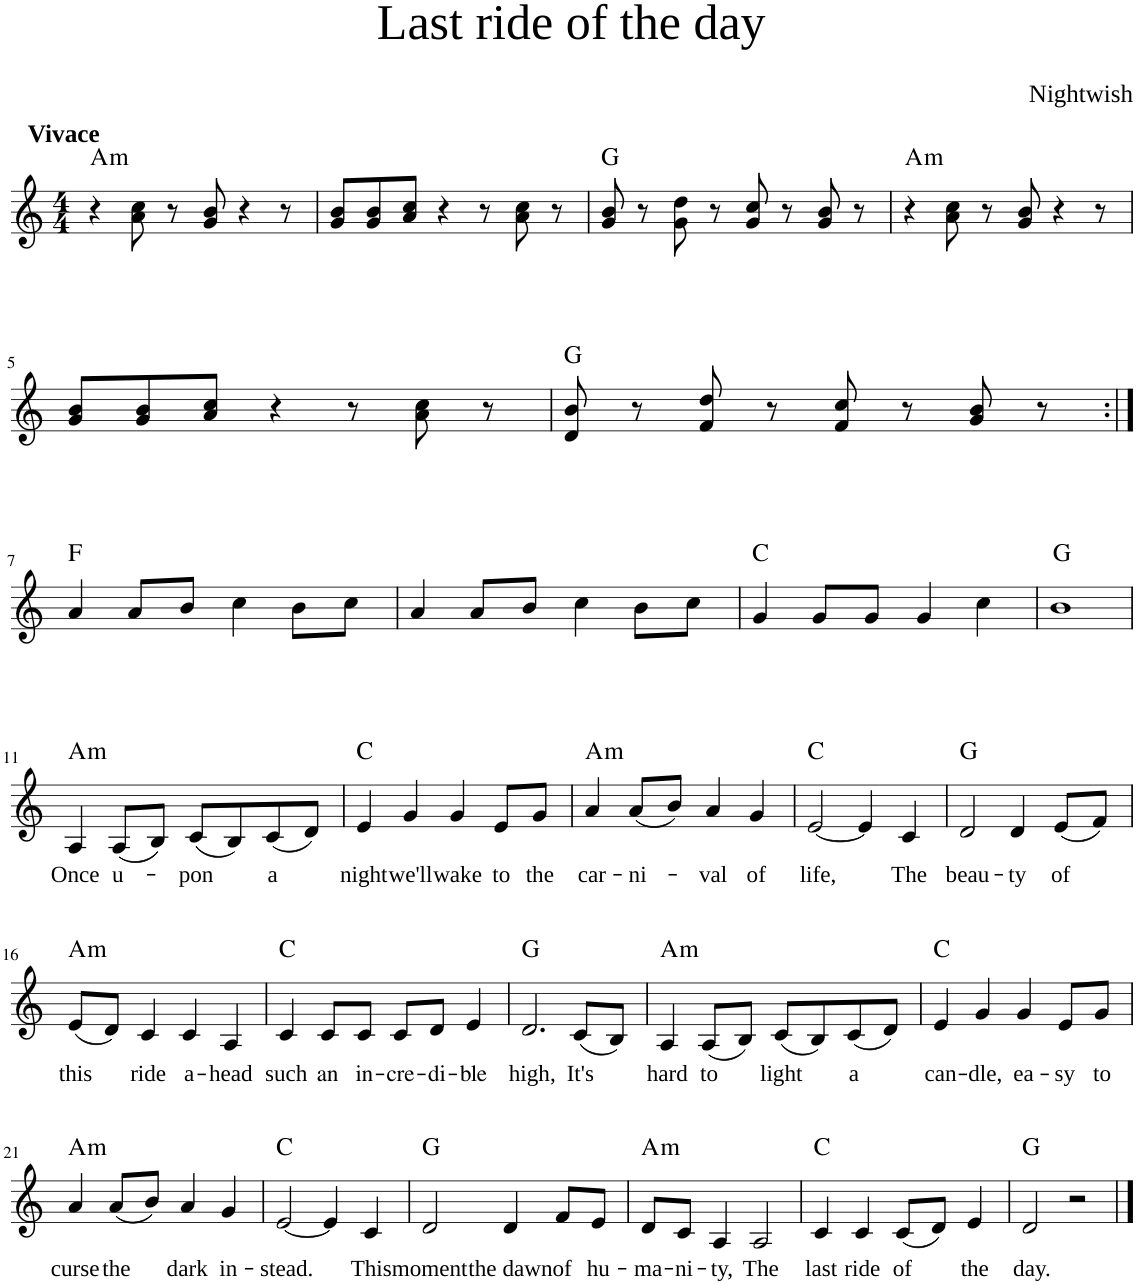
**kern	**text	**harte
*part1	*part1	*part1
*staff1	*staff1	*
*I"Piano	*	*
*I'Pno	*	*
*clefG2	*	*
*k[]	*	*
*M4/4	*	*
=1	=1	=1
!LO:TX:a:B:t=Vivace	!	!LO:H:kt=m
4r	.	A:min
8a\ 8cc\	.	.
8r	.	.
8g/ 8b/	.	.
4r	.	.
8r	.	.
=2	=2	=2
8g/ 8b/L	.	.
8g/ 8b/	.	.
8a/ 8cc/J	.	.
4r	.	.
8r	.	.
8a\ 8cc\	.	.
8r	.	.
=3	=3	=3
8g/ 8b/	.	G:maj
8r	.	.
8g\ 8dd\	.	.
8r	.	.
8g/ 8cc/	.	.
8r	.	.
8g/ 8b/	.	.
8r	.	.
=4	=4	=4
!	!	!LO:H:kt=m
4r	.	A:min
8a\ 8cc\	.	.
8r	.	.
8g/ 8b/	.	.
4r	.	.
8r	.	.
!!LO:LB:g=z
=5	=5	=5
8g/ 8b/L	.	.
8g/ 8b/	.	.
8a/ 8cc/J	.	.
4r	.	.
8r	.	.
8a\ 8cc\	.	.
8r	.	.
=6	=6	=6
8d/ 8b/	.	G:maj
8r	.	.
8f/ 8dd/	.	.
8r	.	.
8f/ 8cc/	.	.
8r	.	.
8g/ 8b/	.	.
8r	.	.
!!LO:LB:g=z
=7:|!	=7:|!	=7:|!
4a/	.	F:maj
8a/L	.	.
8b/J	.	.
4cc\	.	.
8b\L	.	.
8cc\J	.	.
=8	=8	=8
4a/	.	.
8a/L	.	.
8b/J	.	.
4cc\	.	.
8b\L	.	.
8cc\J	.	.
=9	=9	=9
4g/	.	C:maj
8g/L	.	.
8g/J	.	.
4g/	.	.
4cc\	.	.
=10	=10	=10
1b	.	G:maj
!!LO:LB:g=z
=11	=11	=11
!	!LO:LY:b	!LO:H:kt=m
4A/	Once	A:min
!	!LO:LY:b	!
(8A/L	u-	.
8B/J)	.	.
!	!LO:LY:b	!
(8c/L	pon	.
8B/)	.	.
!	!LO:LY:b	!
(8c/	a	.
8d/J)	.	.
=12	=12	=12
!	!LO:LY:b	!
4e/	night	C:maj
!	!LO:LY:b	!
4g/	we'll	.
!	!LO:LY:b	!
4g/	wake	.
!	!LO:LY:b	!
8e/L	to	.
!	!LO:LY:b	!
8g/J	the	.
=13	=13	=13
!	!LO:LY:b	!LO:H:kt=m
4a/	car-	A:min
!	!LO:LY:b	!
(8a/L	-ni-	.
8b/J)	.	.
!	!LO:LY:b	!
4a/	val	.
!	!LO:LY:b	!
4g/	of	.
=14	=14	=14
!	!LO:LY:b	!
[2e/	life,	C:maj
4e/]	.	.
!	!LO:LY:b	!
4c/	The	.
=15	=15	=15
!	!LO:LY:b	!
2d/	beau-	G:maj
!	!LO:LY:b	!
4d/	-ty	.
!	!LO:LY:b	!
(8e/L	of	.
8f/J)	.	.
!!LO:LB:g=z
=16	=16	=16
!	!LO:LY:b	!LO:H:kt=m
(8e/L	this	A:min
8d/J)	.	.
!	!LO:LY:b	!
4c/	ride	.
!	!LO:LY:b	!
4c/	a-	.
!	!LO:LY:b	!
4A/	-head	.
=17	=17	=17
!	!LO:LY:b	!
4c/	such	C:maj
!	!LO:LY:b	!
8c/L	an	.
!	!LO:LY:b	!
8c/J	in-	.
!	!LO:LY:b	!
8c/L	-cre-	.
!	!LO:LY:b	!
8d/J	-di-	.
!	!LO:LY:b	!
4e/	-ble	.
=18	=18	=18
!	!LO:LY:b	!
2.d/	high,	G:maj
!	!LO:LY:b	!
(8c/L	It's	.
8B/J)	.	.
=19	=19	=19
!	!LO:LY:b	!LO:H:kt=m
4A/	hard	A:min
!	!LO:LY:b	!
(8A/L	to	.
8B/J)	.	.
!	!LO:LY:b	!
(8c/L	light	.
8B/)	.	.
!	!LO:LY:b	!
(8c/	a	.
8d/J)	.	.
=20	=20	=20
!	!LO:LY:b	!
4e/	can-	C:maj
!	!LO:LY:b	!
4g/	-dle,	.
!	!LO:LY:b	!
4g/	ea-	.
!	!LO:LY:b	!
8e/L	-sy	.
!	!LO:LY:b	!
8g/J	to	.
!!LO:LB:g=z
=21	=21	=21
!	!LO:LY:b	!LO:H:kt=m
4a/	curse	A:min
!	!LO:LY:b	!
(8a/L	the	.
8b/J)	.	.
!	!LO:LY:b	!
4a/	dark	.
!	!LO:LY:b	!
4g/	in-	.
=22	=22	=22
!	!LO:LY:b	!
[2e/	-stead.	C:maj
4e/]	.	.
!	!LO:LY:b	!
4c/	This	.
=23	=23	=23
!	!LO:LY:b	!
2d/	moment	G:maj
!	!LO:LY:b	!
4d/	the dawn	.
!	!LO:LY:b	!
8f/L	of	.
!	!LO:LY:b	!
8e/J	hu-	.
=24	=24	=24
!	!LO:LY:b	!LO:H:kt=m
8d/L	-ma-	A:min
!	!LO:LY:b	!
8c/J	-ni-	.
!	!LO:LY:b	!
4A/	-ty,	.
!	!LO:LY:b	!
2A/	The	.
=25	=25	=25
!	!LO:LY:b	!
4c/	last	C:maj
!	!LO:LY:b	!
4c/	ride	.
!	!LO:LY:b	!
(8c/L	of	.
8d/J)	.	.
!	!LO:LY:b	!
4e/	the	.
=26	=26	=26
!	!LO:LY:b	!
2d/	day.	G:maj
2r	.	.
==	==	==
*-	*-	*-
